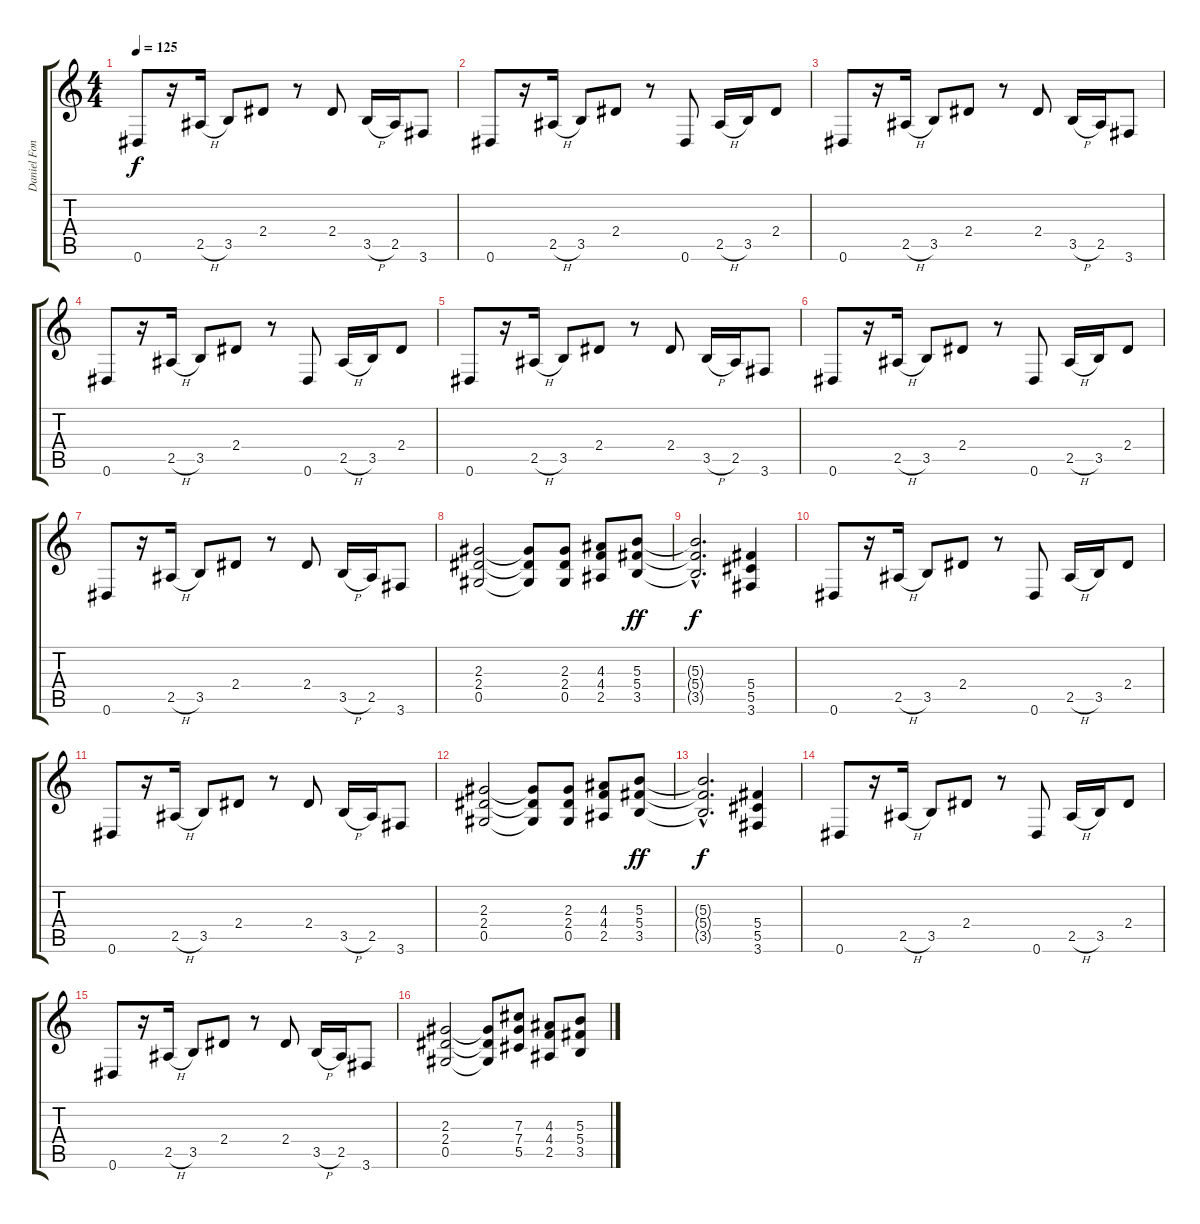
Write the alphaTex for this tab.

\track ("Daniel Fonseca" "Daniel Fon") {instrument distortionguitar}
\staff {score tabs}
\tuning (Eb4 Bb3 Gb3 Db3 Ab2 Eb2) {hide}
\ts (4 4)
\tempo 125
\clef g2
\ks c
0.6.8{dy f} r.16 2.5{h}.16 3.5.8 2.4.8 r.8 2.4.8 3.5{h}.16 2.5.16 3.6.8 |
0.6.8 r.16 2.5{h}.16 3.5.8 2.4.8 r.8 0.6.8 2.5{h}.16 3.5.16 2.4.8 |
0.6.8 r.16 2.5{h}.16 3.5.8 2.4.8 r.8 2.4.8 3.5{h}.16 2.5.16 3.6.8 |
0.6.8 r.16 2.5{h}.16 3.5.8 2.4.8 r.8 0.6.8 2.5{h}.16 3.5.16 2.4.8 |
0.6.8 r.16 2.5{h}.16 3.5.8 2.4.8 r.8 2.4.8 3.5{h}.16 2.5.16 3.6.8 |
0.6.8 r.16 2.5{h}.16 3.5.8 2.4.8 r.8 0.6.8 2.5{h}.16 3.5.16 2.4.8 |
0.6.8 r.16 2.5{h}.16 3.5.8 2.4.8 r.8 2.4.8 3.5{h}.16 2.5.16 3.6.8 |
(2.3 2.4 0.5).2 (2.3{t} 2.4{t} 0.5{t}).8 (2.3 2.4 0.5).8 (4.3 4.4 2.5).8 (5.3 5.4 3.5).8{dy ff} |
(5.3{hac t} 5.4{hac t} 3.5{hac t}).2{d dy f} (5.4 5.5 3.6).4 |
0.6.8 r.16 2.5{h}.16 3.5.8 2.4.8 r.8 0.6.8 2.5{h}.16 3.5.16 2.4.8 |
0.6.8 r.16 2.5{h}.16 3.5.8 2.4.8 r.8 2.4.8 3.5{h}.16 2.5.16 3.6.8 |
(2.3 2.4 0.5).2 (2.3{t} 2.4{t} 0.5{t}).8 (2.3 2.4 0.5).8 (4.3 4.4 2.5).8 (5.3 5.4 3.5).8{dy ff} |
(5.3{hac t} 5.4{hac t} 3.5{hac t}).2{d dy f} (5.4 5.5 3.6).4 |
0.6.8 r.16 2.5{h}.16 3.5.8 2.4.8 r.8 0.6.8 2.5{h}.16 3.5.16 2.4.8 |
0.6.8 r.16 2.5{h}.16 3.5.8 2.4.8 r.8 2.4.8 3.5{h}.16 2.5.16 3.6.8 |
(2.3 2.4 0.5).2 (2.3{t} 2.4{t} 0.5{t}).8 (7.3 7.4 5.5).8 (4.3 4.4 2.5).8 (5.3 5.4 3.5).8
